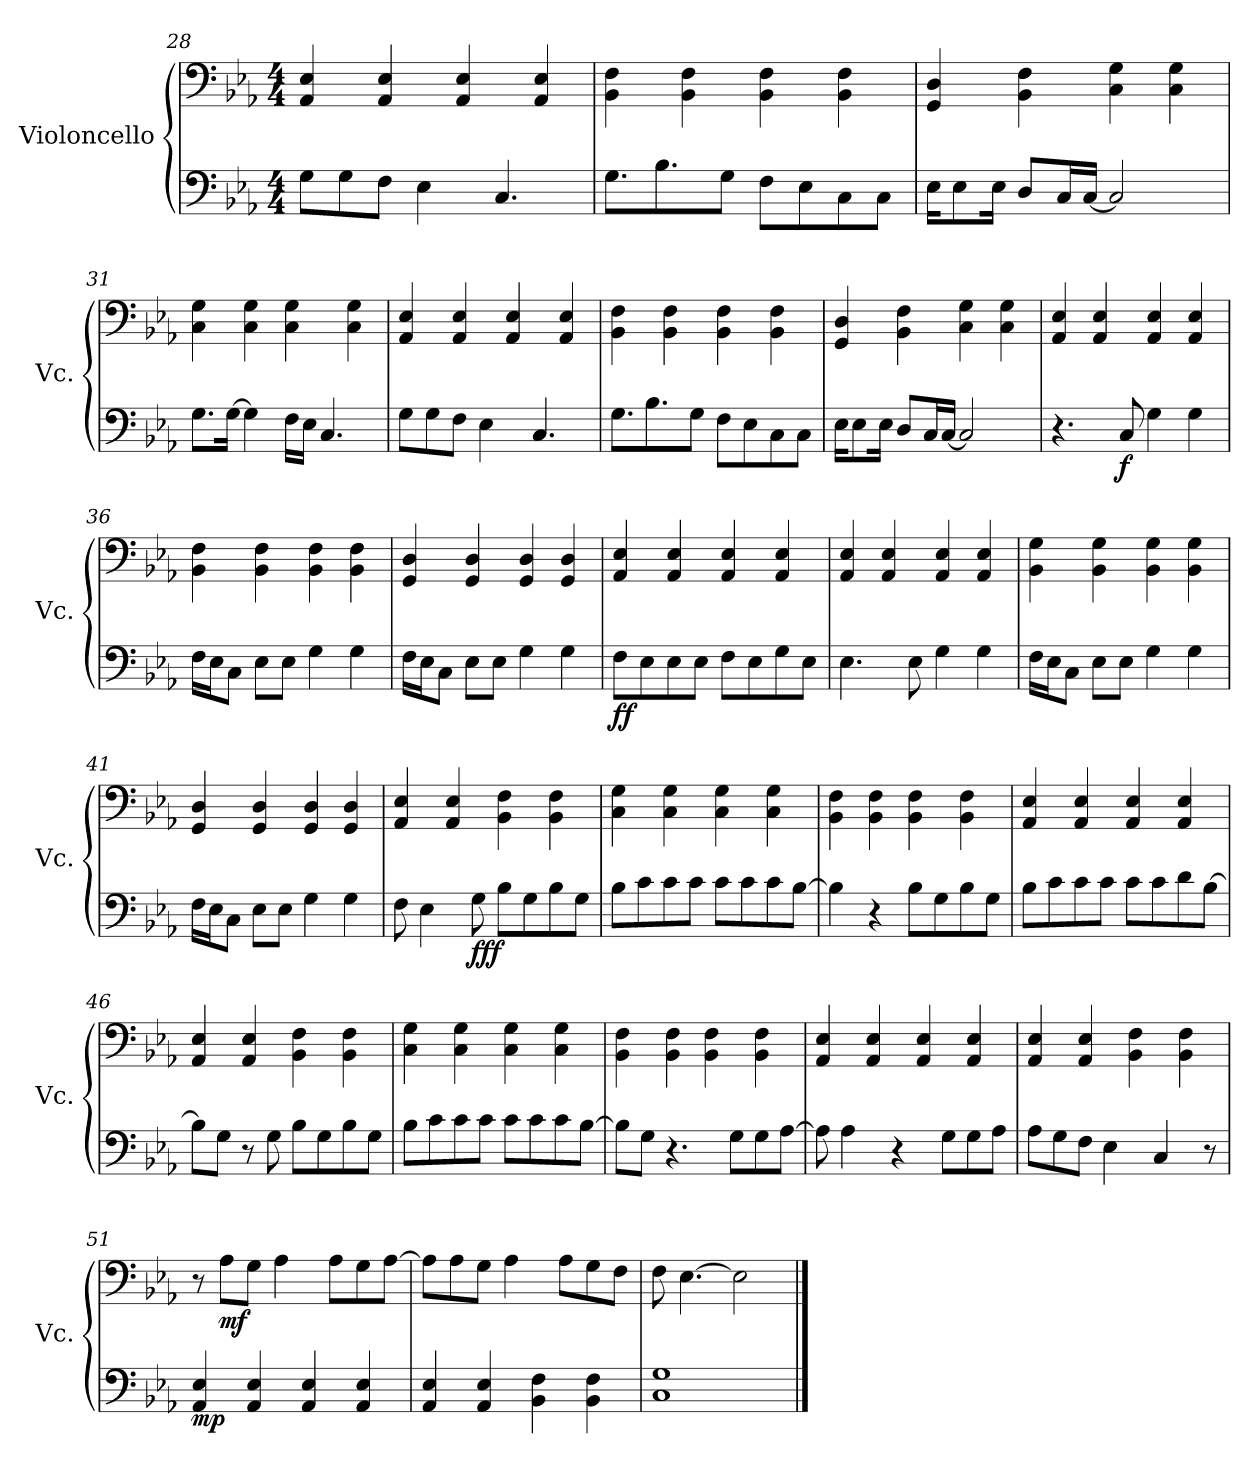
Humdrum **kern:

**kern	**dynam	**kern	**dynam
*part2	*part2	*part1	*part1
*staff2	*staff2	*staff1	*staff1
*I"Violoncello	*	*I"Violoncello	*
*I'Vc.	*	*I'Vc.	*
*clefF4	*	*clefF4	*
*k[b-e-a-]	*	*k[b-e-a-]	*
*M4/4	*	*M4/4	*
=28	=28	=28	=28
8G\L	.	4AA-/ 4E-/	.
8G\	.	.	.
8F\J	.	4AA-/ 4E-/	.
4E-\	.	.	.
.	.	4AA-/ 4E-/	.
4.C/	.	.	.
.	.	4AA-/ 4E-/	.
=29	=29	=29	=29
8.G\L	.	4BB-\ 4F\	.
8.B-\	.	.	.
.	.	4BB-\ 4F\	.
8G\J	.	.	.
8F\L	.	4BB-\ 4F\	.
8E-\	.	.	.
8C\	.	4BB-\ 4F\	.
8C\J	.	.	.
=30	=30	=30	=30
16E-\KL	.	4GG/ 4D/	.
8E-\	.	.	.
16E-\Jk	.	.	.
8D/L	.	4BB-\ 4F\	.
16C/L	.	.	.
[16C/JJ	.	.	.
2C/]	.	4C\ 4G\	.
.	.	4C\ 4G\	.
=31	=31	=31	=31
8.G\L	.	4C\ 4G\	.
[16G\Jk	.	.	.
4G\]	.	4C\ 4G\	.
16F\LL	.	4C\ 4G\	.
16E-\JJ	.	.	.
4.C/	.	.	.
.	.	4C\ 4G\	.
=32	=32	=32	=32
8G\L	.	4AA-/ 4E-/	.
8G\	.	.	.
8F\J	.	4AA-/ 4E-/	.
4E-\	.	.	.
.	.	4AA-/ 4E-/	.
4.C/	.	.	.
.	.	4AA-/ 4E-/	.
!!LO:LB:g=z
=33	=33	=33	=33
8.G\L	.	4BB-\ 4F\	.
8.B-\	.	.	.
.	.	4BB-\ 4F\	.
8G\J	.	.	.
8F\L	.	4BB-\ 4F\	.
8E-\	.	.	.
8C\	.	4BB-\ 4F\	.
8C\J	.	.	.
=34	=34	=34	=34
16E-\KL	.	4GG/ 4D/	.
8E-\	.	.	.
16E-\Jk	.	.	.
8D/L	.	4BB-\ 4F\	.
16C/L	.	.	.
[16C/JJ	.	.	.
2C/]	.	4C\ 4G\	.
.	.	4C\ 4G\	.
=35	=35	=35	=35
4.r	.	4AA-/ 4E-/	.
.	.	4AA-/ 4E-/	.
!	!LO:DY:b	!	!
8C/	f	.	.
4G\	.	4AA-/ 4E-/	.
4G\	.	4AA-/ 4E-/	.
=36	=36	=36	=36
16F\LL	.	4BB-\ 4F\	.
16E-\J	.	.	.
8C\J	.	.	.
8E-\L	.	4BB-\ 4F\	.
8E-\J	.	.	.
4G\	.	4BB-\ 4F\	.
4G\	.	4BB-\ 4F\	.
=37	=37	=37	=37
16F\LL	.	4GG/ 4D/	.
16E-\J	.	.	.
8C\J	.	.	.
8E-\L	.	4GG/ 4D/	.
8E-\J	.	.	.
4G\	.	4GG/ 4D/	.
4G\	.	4GG/ 4D/	.
!!LO:LB:g=z
=38	=38	=38	=38
!	!LO:DY:b	!	!
8F\L	ff	4AA-/ 4E-/	.
8E-\	.	.	.
8E-\	.	4AA-/ 4E-/	.
8E-\J	.	.	.
8F\L	.	4AA-/ 4E-/	.
8E-\	.	.	.
8G\	.	4AA-/ 4E-/	.
8E-\J	.	.	.
=39	=39	=39	=39
4.E-\	.	4AA-/ 4E-/	.
.	.	4AA-/ 4E-/	.
8E-\	.	.	.
4G\	.	4AA-/ 4E-/	.
4G\	.	4AA-/ 4E-/	.
=40	=40	=40	=40
16F\LL	.	4BB-\ 4G\	.
16E-\J	.	.	.
8C\J	.	.	.
8E-\L	.	4BB-\ 4G\	.
8E-\J	.	.	.
4G\	.	4BB-\ 4G\	.
4G\	.	4BB-\ 4G\	.
=41	=41	=41	=41
16F\LL	.	4GG/ 4D/	.
16E-\J	.	.	.
8C\J	.	.	.
8E-\L	.	4GG/ 4D/	.
8E-\J	.	.	.
4G\	.	4GG/ 4D/	.
4G\	.	4GG/ 4D/	.
=42	=42	=42	=42
8F\	.	4AA-/ 4E-/	.
4E-\	.	.	.
.	.	4AA-/ 4E-/	.
!	!LO:DY:b	!	!
8G\	fff	.	.
8B-\L	.	4BB-\ 4F\	.
8G\	.	.	.
8B-\	.	4BB-\ 4F\	.
8G\J	.	.	.
!!LO:LB:g=z
=43	=43	=43	=43
8B-\L	.	4C\ 4G\	.
8c\	.	.	.
8c\	.	4C\ 4G\	.
8c\J	.	.	.
8c\L	.	4C\ 4G\	.
8c\	.	.	.
8c\	.	4C\ 4G\	.
[8B-\J	.	.	.
=44	=44	=44	=44
4B-\]	.	4BB-\ 4F\	.
4r	.	4BB-\ 4F\	.
8B-\L	.	4BB-\ 4F\	.
8G\	.	.	.
8B-\	.	4BB-\ 4F\	.
8G\J	.	.	.
=45	=45	=45	=45
8B-\L	.	4AA-/ 4E-/	.
8c\	.	.	.
8c\	.	4AA-/ 4E-/	.
8c\J	.	.	.
8c\L	.	4AA-/ 4E-/	.
8c\	.	.	.
8d\	.	4AA-/ 4E-/	.
[8B-\J	.	.	.
=46	=46	=46	=46
8B-\L]	.	4AA-/ 4E-/	.
8G\J	.	.	.
8r	.	4AA-/ 4E-/	.
8G\	.	.	.
8B-\L	.	4BB-\ 4F\	.
8G\	.	.	.
8B-\	.	4BB-\ 4F\	.
8G\J	.	.	.
!!LO:LB:g=z
=47	=47	=47	=47
8B-\L	.	4C\ 4G\	.
8c\	.	.	.
8c\	.	4C\ 4G\	.
8c\J	.	.	.
8c\L	.	4C\ 4G\	.
8c\	.	.	.
8c\	.	4C\ 4G\	.
[8B-\J	.	.	.
=48	=48	=48	=48
8B-\L]	.	4BB-\ 4F\	.
8G\J	.	.	.
4.r	.	4BB-\ 4F\	.
.	.	4BB-\ 4F\	.
8G\L	.	.	.
8G\	.	4BB-\ 4F\	.
[8A-\J	.	.	.
=49	=49	=49	=49
8A-\]	.	4AA-/ 4E-/	.
4A-\	.	.	.
.	.	4AA-/ 4E-/	.
4r	.	.	.
.	.	4AA-/ 4E-/	.
8G\L	.	.	.
8G\	.	4AA-/ 4E-/	.
8A-\J	.	.	.
=50	=50	=50	=50
8A-\L	.	4AA-/ 4E-/	.
8G\	.	.	.
8F\J	.	4AA-/ 4E-/	.
4E-\	.	.	.
.	.	4BB-\ 4F\	.
4C/	.	.	.
.	.	4BB-\ 4F\	.
8r	.	.	.
=51	=51	=51	=51
!	!LO:DY:b	!	!
4AA-/ 4E-/	mp	8r	.
!	!	!	!LO:DY:b
.	.	8A-\L	mf
4AA-/ 4E-/	.	8G\J	.
.	.	4A-\	.
4AA-/ 4E-/	.	.	.
.	.	8A-\L	.
4AA-/ 4E-/	.	8G\	.
.	.	[8A-\J	.
!!LO:PB:g=z
=52	=52	=52	=52
4AA-/ 4E-/	.	8A-\L]	.
.	.	8A-\	.
4AA-/ 4E-/	.	8G\J	.
.	.	4A-\	.
4BB-\ 4F\	.	.	.
.	.	8A-\L	.
4BB-\ 4F\	.	8G\	.
.	.	8F\J	.
=53	=53	=53	=53
1C 1G	.	8F\	.
.	.	[4.E-\	.
.	.	2E-\]	.
==	==	==	==
*-	*-	*-	*-
